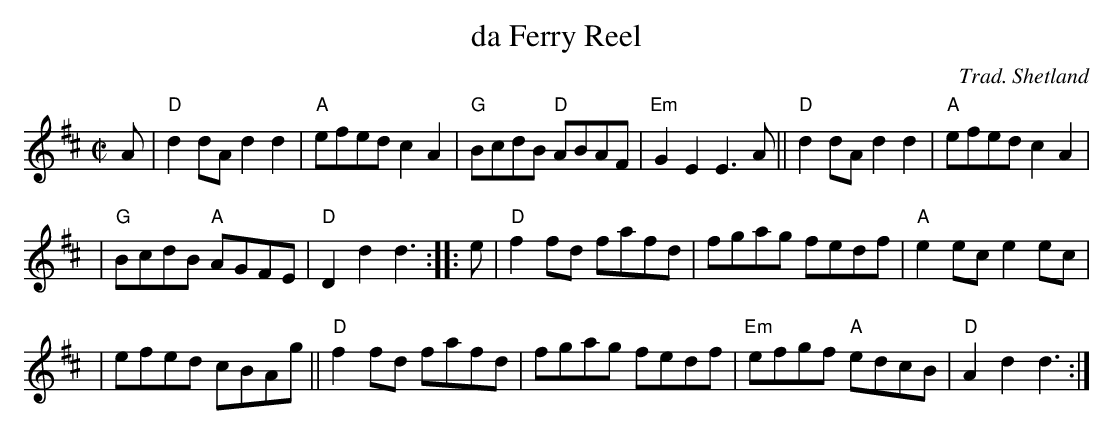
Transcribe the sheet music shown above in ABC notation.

X:1
T: da Ferry Reel
C: Trad. Shetland
M: C|
L: 1/8
K: D
A \
| "D"d2dA d2d2 | "A"efed c2A2 | "G"BcdB "D"ABAF | "Em"G2E2 E3A || "D"d2dA d2d2 | "A"efed c2A2 |
| "G"BcdB "A"AGFE | "D"D2d2 d3 :: e | "D"f2fd fafd | fgag fedf | "A"e2ec e2ec |
| efed cBAg || "D"f2fd fafd | fgag fedf | "Em"efgf "A"edcB | "D"A2d2 d3 :|
